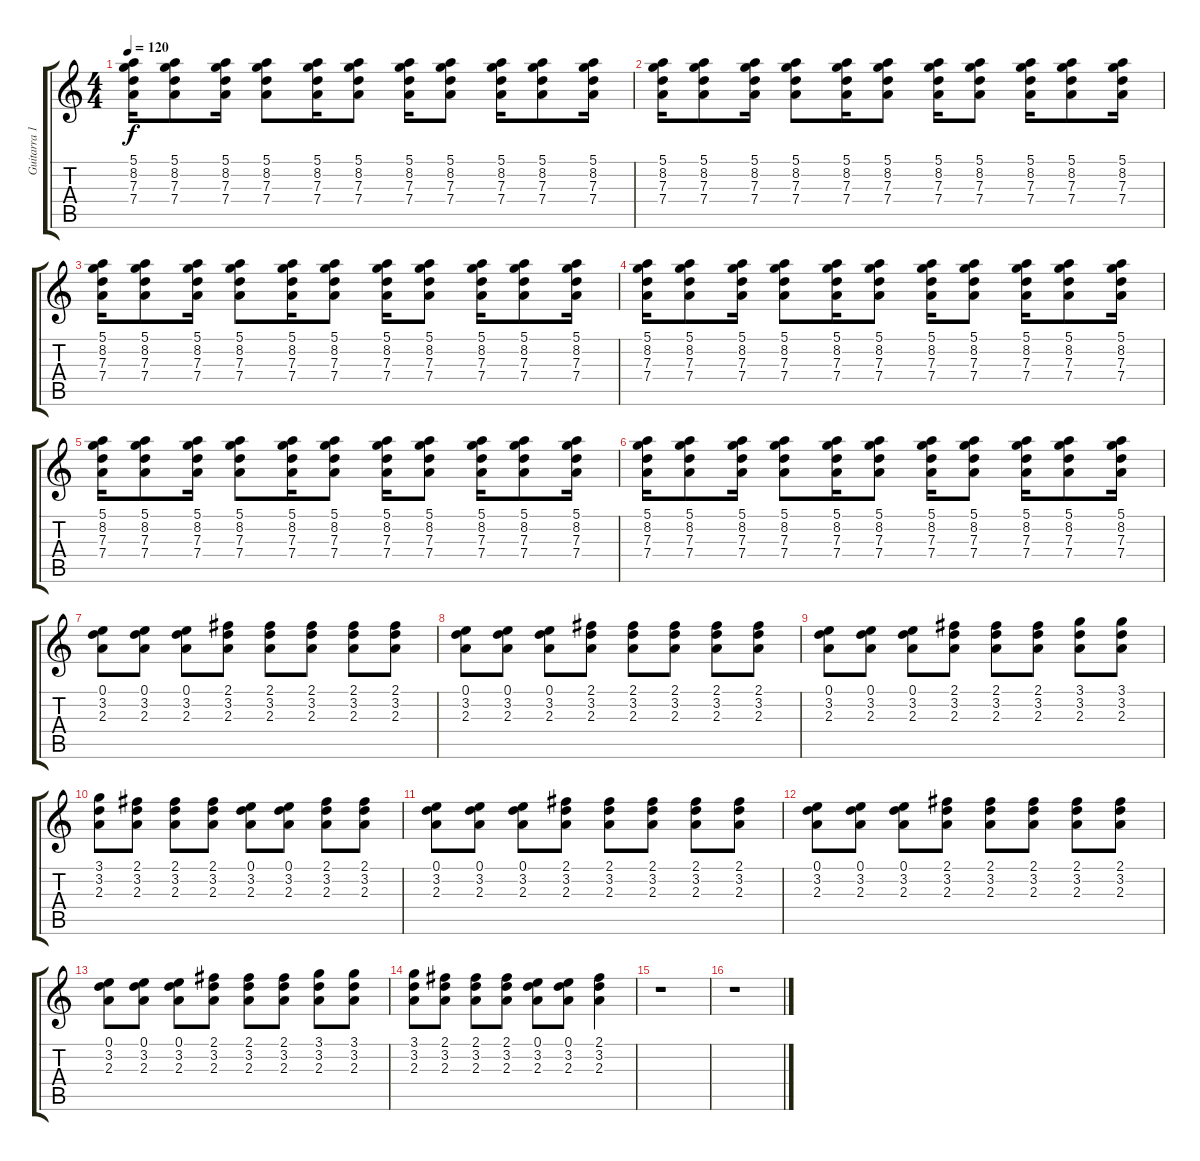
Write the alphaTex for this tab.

\track ("Guitarra 1" "Guitarra 1") {instrument distortionguitar}
\staff {score tabs}
\tuning (E4 B3 G3 D3 A2 E2) {hide}
\ts (4 4)
\tempo 120
\clef g2
\ks c
(5.1 8.2 7.3 7.4).16{dy f} (5.1 8.2 7.3 7.4).8 (5.1 8.2 7.3 7.4).16 (5.1 8.2 7.3 7.4).8 (5.1 8.2 7.3 7.4).16 (5.1 8.2 7.3 7.4).8 (5.1 8.2 7.3 7.4).16 (5.1 8.2 7.3 7.4).8 (5.1 8.2 7.3 7.4).16 (5.1 8.2 7.3 7.4).8 (5.1 8.2 7.3 7.4).16 |
(5.1 8.2 7.3 7.4).16 (5.1 8.2 7.3 7.4).8 (5.1 8.2 7.3 7.4).16 (5.1 8.2 7.3 7.4).8 (5.1 8.2 7.3 7.4).16 (5.1 8.2 7.3 7.4).8 (5.1 8.2 7.3 7.4).16 (5.1 8.2 7.3 7.4).8 (5.1 8.2 7.3 7.4).16 (5.1 8.2 7.3 7.4).8 (5.1 8.2 7.3 7.4).16 |
(5.1 8.2 7.3 7.4).16 (5.1 8.2 7.3 7.4).8 (5.1 8.2 7.3 7.4).16 (5.1 8.2 7.3 7.4).8 (5.1 8.2 7.3 7.4).16 (5.1 8.2 7.3 7.4).8 (5.1 8.2 7.3 7.4).16 (5.1 8.2 7.3 7.4).8 (5.1 8.2 7.3 7.4).16 (5.1 8.2 7.3 7.4).8 (5.1 8.2 7.3 7.4).16 |
(5.1 8.2 7.3 7.4).16 (5.1 8.2 7.3 7.4).8 (5.1 8.2 7.3 7.4).16 (5.1 8.2 7.3 7.4).8 (5.1 8.2 7.3 7.4).16 (5.1 8.2 7.3 7.4).8 (5.1 8.2 7.3 7.4).16 (5.1 8.2 7.3 7.4).8 (5.1 8.2 7.3 7.4).16 (5.1 8.2 7.3 7.4).8 (5.1 8.2 7.3 7.4).16 |
(5.1 8.2 7.3 7.4).16 (5.1 8.2 7.3 7.4).8 (5.1 8.2 7.3 7.4).16 (5.1 8.2 7.3 7.4).8 (5.1 8.2 7.3 7.4).16 (5.1 8.2 7.3 7.4).8 (5.1 8.2 7.3 7.4).16 (5.1 8.2 7.3 7.4).8 (5.1 8.2 7.3 7.4).16 (5.1 8.2 7.3 7.4).8 (5.1 8.2 7.3 7.4).16 |
(5.1 8.2 7.3 7.4).16 (5.1 8.2 7.3 7.4).8 (5.1 8.2 7.3 7.4).16 (5.1 8.2 7.3 7.4).8 (5.1 8.2 7.3 7.4).16 (5.1 8.2 7.3 7.4).8 (5.1 8.2 7.3 7.4).16 (5.1 8.2 7.3 7.4).8 (5.1 8.2 7.3 7.4).16 (5.1 8.2 7.3 7.4).8 (5.1 8.2 7.3 7.4).16 |
(0.1 3.2 2.3).8{volume 10 instrument distortionguitar} (0.1 3.2 2.3).8 (0.1 3.2 2.3).8 (2.1 3.2 2.3).8 (2.1 3.2 2.3).8 (2.1 3.2 2.3).8 (2.1 3.2 2.3).8 (2.1 3.2 2.3).8 |
(0.1 3.2 2.3).8 (0.1 3.2 2.3).8 (0.1 3.2 2.3).8 (2.1 3.2 2.3).8 (2.1 3.2 2.3).8 (2.1 3.2 2.3).8 (2.1 3.2 2.3).8 (2.1 3.2 2.3).8 |
(0.1 3.2 2.3).8 (0.1 3.2 2.3).8 (0.1 3.2 2.3).8 (2.1 3.2 2.3).8 (2.1 3.2 2.3).8 (2.1 3.2 2.3).8 (3.1 3.2 2.3).8 (3.1 3.2 2.3).8 |
(3.1 3.2 2.3).8 (2.1 3.2 2.3).8 (2.1 3.2 2.3).8 (2.1 3.2 2.3).8 (0.1 3.2 2.3).8 (0.1 3.2 2.3).8 (2.1 3.2 2.3).8 (2.1 3.2 2.3).8 |
(0.1 3.2 2.3).8 (0.1 3.2 2.3).8 (0.1 3.2 2.3).8 (2.1 3.2 2.3).8 (2.1 3.2 2.3).8 (2.1 3.2 2.3).8 (2.1 3.2 2.3).8 (2.1 3.2 2.3).8 |
(0.1 3.2 2.3).8 (0.1 3.2 2.3).8 (0.1 3.2 2.3).8 (2.1 3.2 2.3).8 (2.1 3.2 2.3).8 (2.1 3.2 2.3).8 (2.1 3.2 2.3).8 (2.1 3.2 2.3).8 |
(0.1 3.2 2.3).8 (0.1 3.2 2.3).8 (0.1 3.2 2.3).8 (2.1 3.2 2.3).8 (2.1 3.2 2.3).8 (2.1 3.2 2.3).8 (3.1 3.2 2.3).8 (3.1 3.2 2.3).8 |
(3.1 3.2 2.3).8 (2.1 3.2 2.3).8 (2.1 3.2 2.3).8 (2.1 3.2 2.3).8 (0.1 3.2 2.3).8 (0.1 3.2 2.3).8 (2.1 3.2 2.3).4 |
r.1 |
r.1
